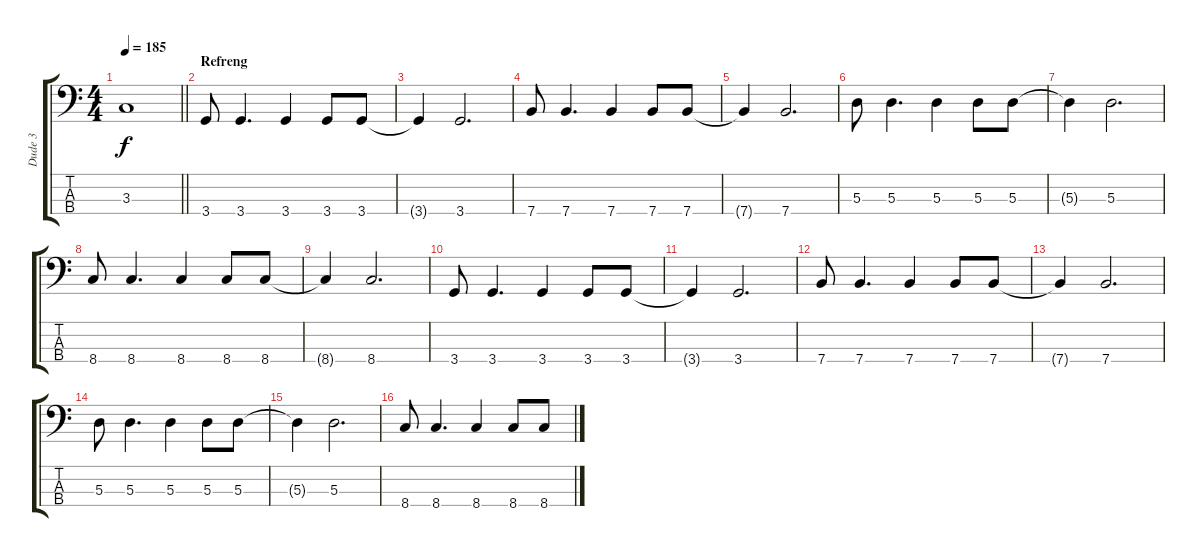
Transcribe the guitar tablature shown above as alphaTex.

\track ("Dude 3" "Dude 3") {instrument electricbasspick}
\staff {score tabs}
\tuning (G2 D2 A1 E1) {hide}
\ts (4 4)
\tempo 185
\clef f4
\barLineRight lightlight
\ks c
3.3{t}.1{dy f} |
\section ("" "Refreng")
3.4.8 3.4.4{d} 3.4.4 3.4.8 3.4.8 |
3.4{t}.4 3.4.2{d} |
7.4.8 7.4.4{d} 7.4.4 7.4.8 7.4.8 |
7.4{t}.4 7.4.2{d} |
5.3.8 5.3.4{d} 5.3.4 5.3.8 5.3.8 |
5.3{t}.4 5.3.2{d} |
8.4.8 8.4.4{d} 8.4.4 8.4.8 8.4.8 |
8.4{t}.4 8.4.2{d} |
3.4.8 3.4.4{d} 3.4.4 3.4.8 3.4.8 |
3.4{t}.4 3.4.2{d} |
7.4.8 7.4.4{d} 7.4.4 7.4.8 7.4.8 |
7.4{t}.4 7.4.2{d} |
5.3.8 5.3.4{d} 5.3.4 5.3.8 5.3.8 |
5.3{t}.4 5.3.2{d} |
8.4.8 8.4.4{d} 8.4.4 8.4.8 8.4.8
